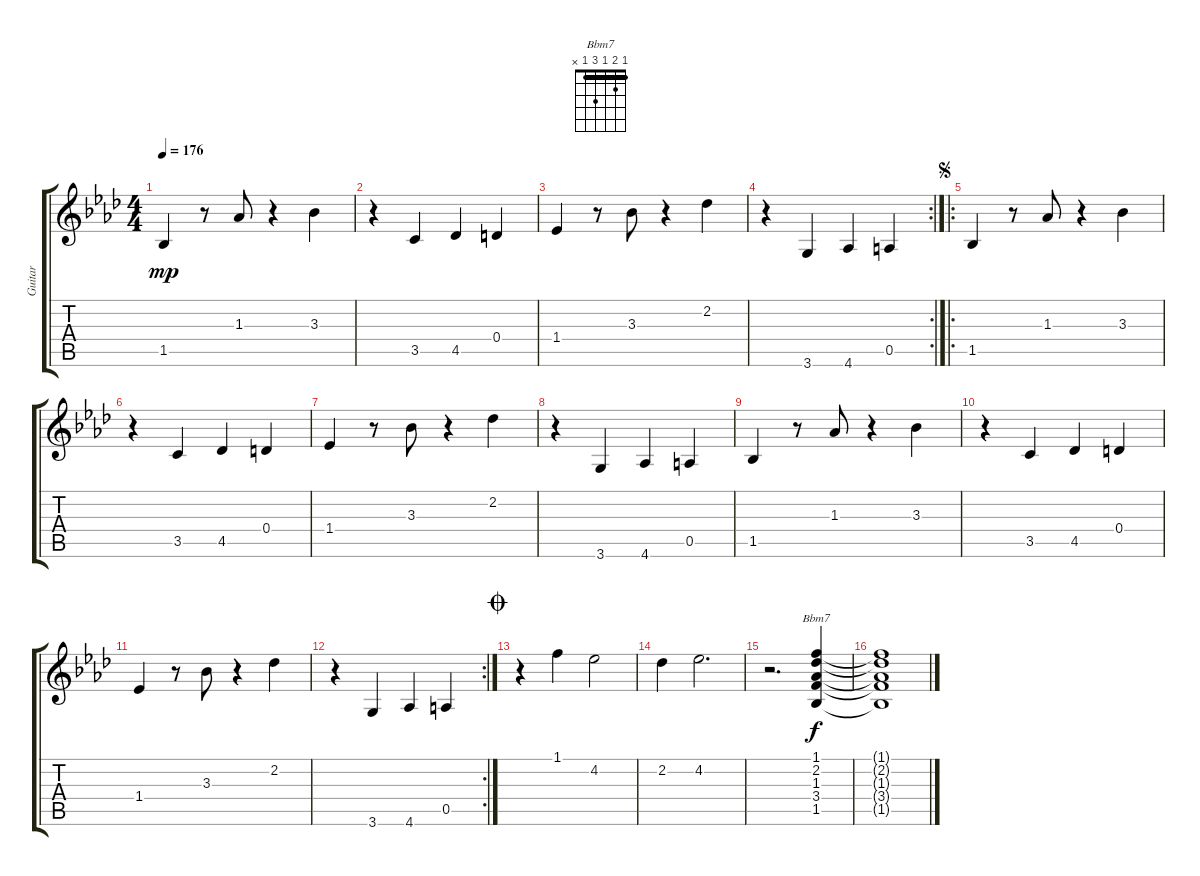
\track ("Guitar" "Guitar") {instrument electricguitarjazz}
\staff {score tabs}
\tuning (E4 B3 G3 D3 A2 E2) {hide}
\chord ("Bbm7" 1 2 1 3 1 x) {barre 1}
\ts (4 4)
\tempo 176
\clef g2
\ks ab
1.5.4{dy mp} r.8 1.3.8 r.4 3.3.4 |
r.4 3.5.4 4.5.4 0.4.4 |
1.4.4 r.8 3.3.8 r.4 2.2.4 |
\rc 2
r.4 3.6.4 4.6.4 0.5.4 |
\ro
\jump segno
1.5.4 r.8 1.3.8 r.4 3.3.4 |
r.4 3.5.4 4.5.4 0.4.4 |
1.4.4 r.8 3.3.8 r.4 2.2.4 |
r.4 3.6.4 4.6.4 0.5.4 |
1.5.4 r.8 1.3.8 r.4 3.3.4 |
r.4 3.5.4 4.5.4 0.4.4 |
1.4.4 r.8 3.3.8 r.4 2.2.4 |
\rc 2
r.4 3.6.4 4.6.4 0.5.4 |
\jump coda
r.4 1.1.4 4.2.2 |
2.2.4 4.2.2{d} |
r.2{d} (1.1 2.2 1.3 3.4 1.5).4{ch "Bbm7" dy f} |
(1.1{t} 2.2{t} 1.3{t} 3.4{t} 1.5{t}).1
